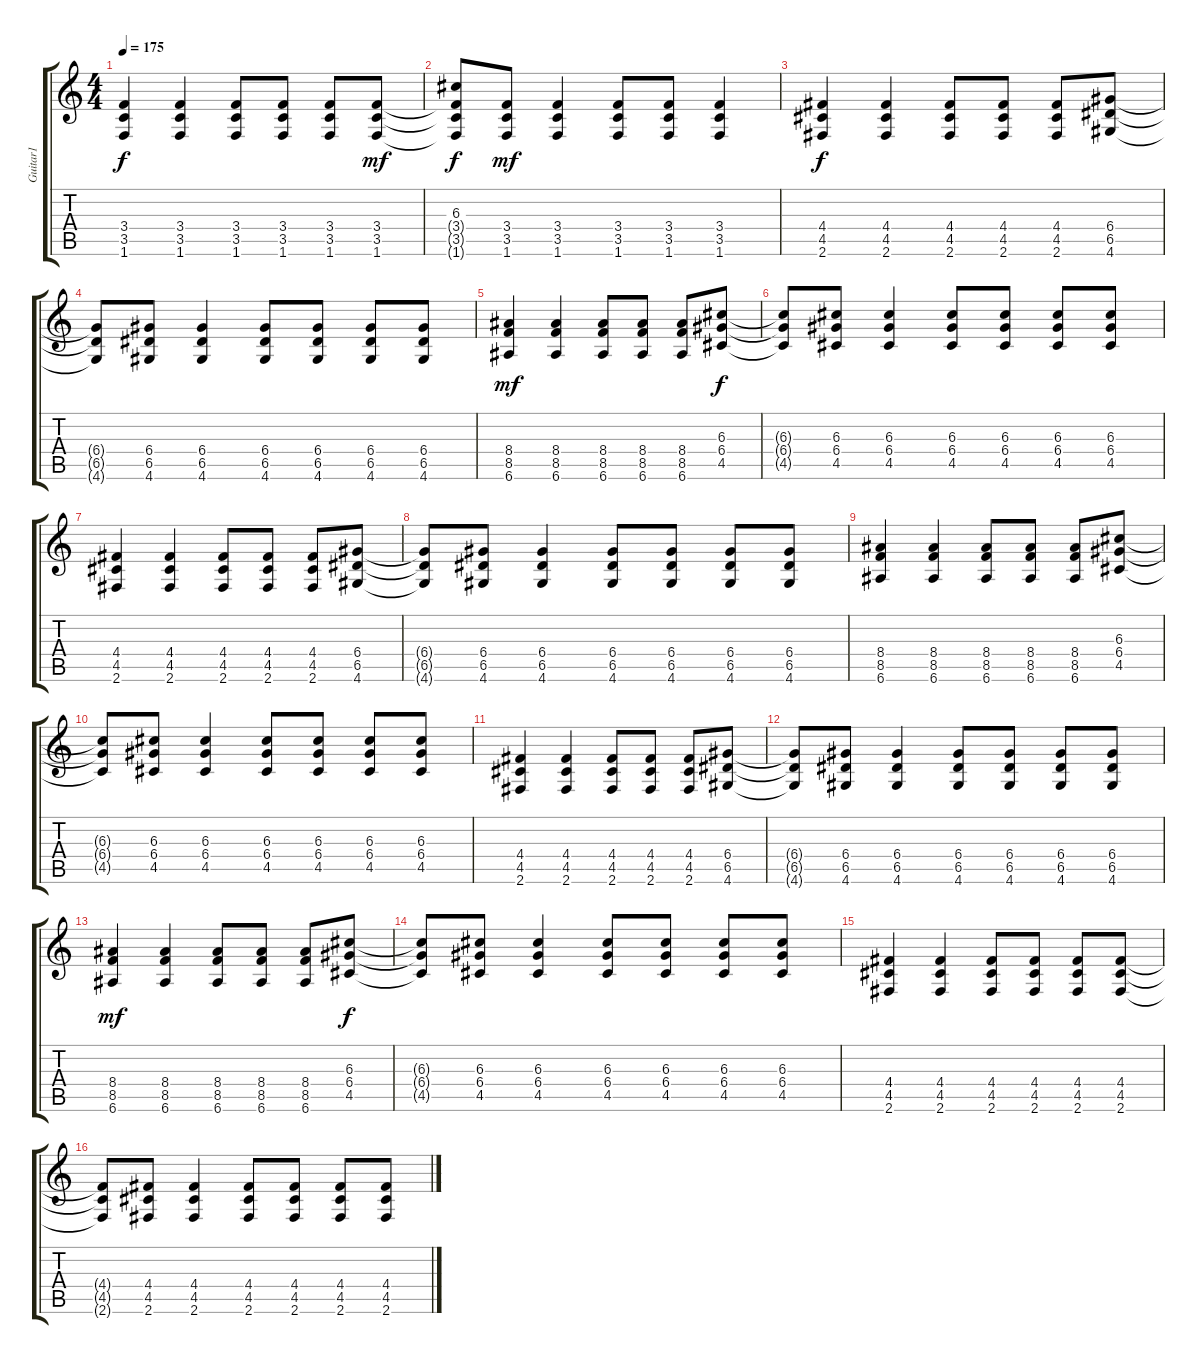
\track ("Guitar1" "Guitar1") {instrument overdrivenguitar}
\staff {score tabs}
\tuning (E4 B3 G3 D3 A2 E2) {hide}
\ts (4 4)
\tempo 175
\clef g2
\ks c
(3.4 3.5 1.6).4{dy f} (3.4 3.5 1.6).4 (3.4 3.5 1.6).8 (3.4 3.5 1.6).8 (3.4 3.5 1.6).8 (3.4 3.5 1.6).8{dy mf} |
(6.3 3.4{t} 3.5{t} 1.6{t}).8{dy f} (3.4 3.5 1.6).8{dy mf} (3.4 3.5 1.6).4 (3.4 3.5 1.6).8 (3.4 3.5 1.6).8 (3.4 3.5 1.6).4 |
(4.4 4.5 2.6).4{dy f} (4.4 4.5 2.6).4 (4.4 4.5 2.6).8 (4.4 4.5 2.6).8 (4.4 4.5 2.6).8 (6.4 6.5 4.6).8 |
(6.4{t} 6.5{t} 4.6{t}).8 (6.4 6.5 4.6).8 (6.4 6.5 4.6).4 (6.4 6.5 4.6).8 (6.4 6.5 4.6).8 (6.4 6.5 4.6).8 (6.4 6.5 4.6).8 |
(8.4 8.5 6.6).4{dy mf} (8.4 8.5 6.6).4 (8.4 8.5 6.6).8 (8.4 8.5 6.6).8 (8.4 8.5 6.6).8 (6.3 6.4 4.5).8{dy f} |
(6.3{t} 6.4{t} 4.5{t}).8 (6.3 6.4 4.5).8 (6.3 6.4 4.5).4 (6.3 6.4 4.5).8 (6.3 6.4 4.5).8 (6.3 6.4 4.5).8 (6.3 6.4 4.5).8 |
(4.4 4.5 2.6).4 (4.4 4.5 2.6).4 (4.4 4.5 2.6).8 (4.4 4.5 2.6).8 (4.4 4.5 2.6).8 (6.4 6.5 4.6).8 |
(6.4{t} 6.5{t} 4.6{t}).8 (6.4 6.5 4.6).8 (6.4 6.5 4.6).4 (6.4 6.5 4.6).8 (6.4 6.5 4.6).8 (6.4 6.5 4.6).8 (6.4 6.5 4.6).8 |
(8.4 8.5 6.6).4 (8.4 8.5 6.6).4 (8.4 8.5 6.6).8 (8.4 8.5 6.6).8 (8.4 8.5 6.6).8 (6.3 6.4 4.5).8 |
(6.3{t} 6.4{t} 4.5{t}).8 (6.3 6.4 4.5).8 (6.3 6.4 4.5).4 (6.3 6.4 4.5).8 (6.3 6.4 4.5).8 (6.3 6.4 4.5).8 (6.3 6.4 4.5).8 |
(4.4 4.5 2.6).4 (4.4 4.5 2.6).4 (4.4 4.5 2.6).8 (4.4 4.5 2.6).8 (4.4 4.5 2.6).8 (6.4 6.5 4.6).8 |
(6.4{t} 6.5{t} 4.6{t}).8 (6.4 6.5 4.6).8 (6.4 6.5 4.6).4 (6.4 6.5 4.6).8 (6.4 6.5 4.6).8 (6.4 6.5 4.6).8 (6.4 6.5 4.6).8 |
(8.4 8.5 6.6).4{dy mf} (8.4 8.5 6.6).4 (8.4 8.5 6.6).8 (8.4 8.5 6.6).8 (8.4 8.5 6.6).8 (6.3 6.4 4.5).8{dy f} |
(6.3{t} 6.4{t} 4.5{t}).8 (6.3 6.4 4.5).8 (6.3 6.4 4.5).4 (6.3 6.4 4.5).8 (6.3 6.4 4.5).8 (6.3 6.4 4.5).8 (6.3 6.4 4.5).8 |
(4.4 4.5 2.6).4 (4.4 4.5 2.6).4 (4.4 4.5 2.6).8 (4.4 4.5 2.6).8 (4.4 4.5 2.6).8 (4.4 4.5 2.6).8 |
(4.4{t} 4.5{t} 2.6{t}).8 (4.4 4.5 2.6).8 (4.4 4.5 2.6).4 (4.4 4.5 2.6).8 (4.4 4.5 2.6).8 (4.4 4.5 2.6).8 (4.4 4.5 2.6).8
